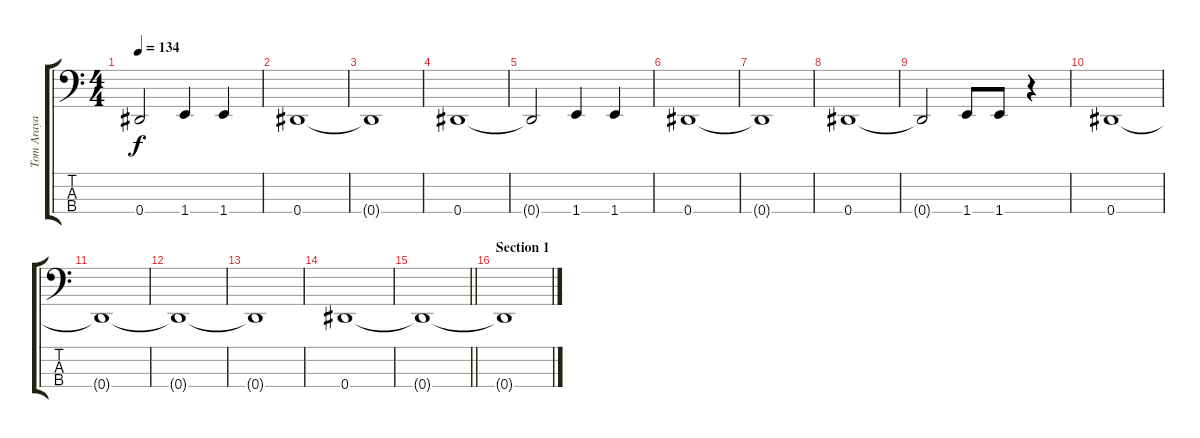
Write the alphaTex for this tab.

\track ("Tom Araya (Bass)" "Tom Araya ") {instrument electricbasspick}
\staff {score tabs}
\tuning (Gb2 Db2 Ab1 Eb1) {hide}
\ts (4 4)
\tempo 134
\clef f4
\ks c
0.4{t}.2{dy f} 1.4.4 1.4.4 |
0.4.1 |
0.4{t}.1 |
0.4.1 |
0.4{t}.2 1.4.4 1.4.4 |
0.4.1 |
0.4{t}.1 |
0.4.1 |
0.4{t}.2 1.4.8 1.4.8 r.4 |
0.4.1 |
0.4{t}.1 |
0.4{t}.1 |
0.4{t}.1 |
0.4.1 |
\barLineRight lightlight
0.4{t}.1 |
\section ("" "Section 1")
0.4{t}.1
